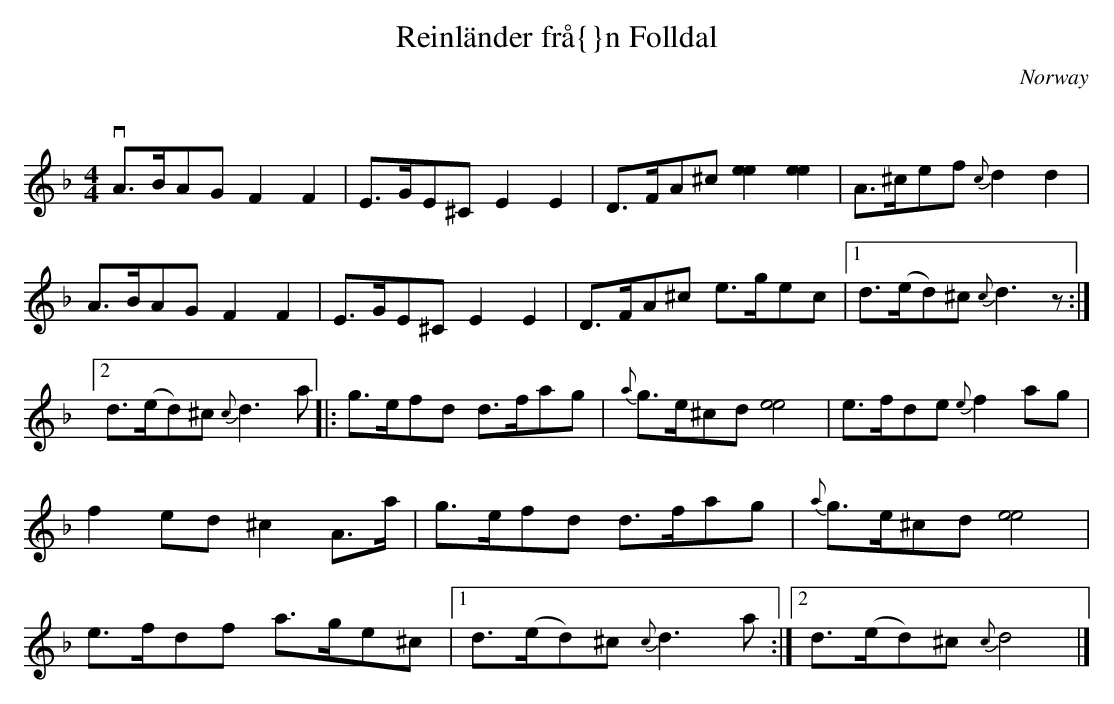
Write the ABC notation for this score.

X:1
T:Reinl\"ander fr\aa{}n Folldal
O:Norway
Q:170
M:4/4
L:1/8
K:Dm
vA>BAG F2 F2 | E>GE^C E2 E2 | \
D>FA^c [e2e2] [e2e2] | A>^cef {c}d2 d2 | \
A>BAG F2 F2 | E>GE^C E2 E2 | D>FA^c e>gec \
|1 d>(ed)^c {c}d3 z :|2 d>(ed)^c {c}d3 a |: \
g>efd d>fag | {a}g>e^cd [e4e4] | \
e>fde {e}f2 ag | f2 ed ^c2 A>a | \
g>efd d>fag | {a}g>e^cd [e4e4] | \
e>fdf a>ge^c \
|1 d>(ed)^c {c}d3 a :|2 d>(ed)^c {c}d4 |]
